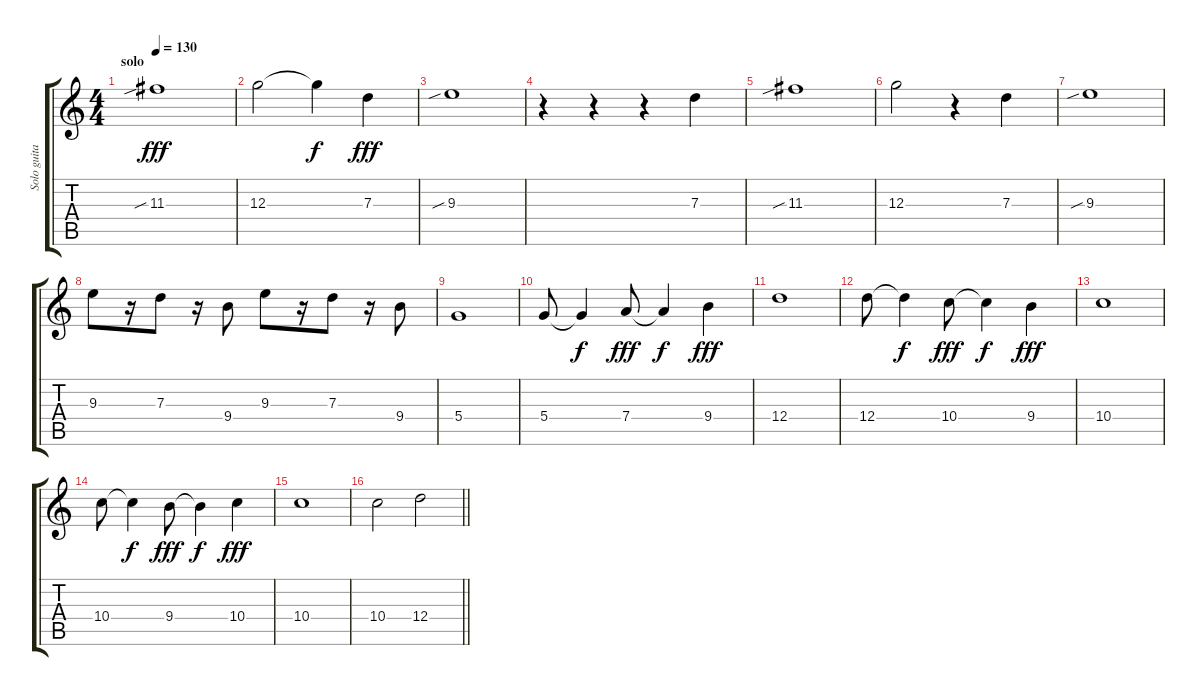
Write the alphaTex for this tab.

\track ("Solo guitar" "Solo guita") {instrument acousticguitarsteel}
\staff {score tabs}
\tuning (E4 B3 G3 D3 A2 E2) {hide}
\ts (4 4)
\section ("" "solo")
\tempo 130
\clef g2
\ks c
11.3{sib}.1{dy fff} |
12.3.2 12.3{t}.4{dy f} 7.3.4{dy fff} |
9.3{sib}.1 |
r.4 r.4 r.4 7.3.4 |
11.3{sib}.1 |
12.3.2 r.4 7.3.4 |
9.3{sib}.1 |
9.3.8 r.16 7.3.8 r.16 9.4.8 9.3.8 r.16 7.3.8 r.16 9.4.8 |
5.4.1 |
5.4.8 5.4{t}.4{dy f} 7.4.8{dy fff} 7.4{t}.4{dy f} 9.4.4{dy fff} |
12.4.1 |
12.4.8 12.4{t}.4{dy f} 10.4.8{dy fff} 10.4{t}.4{dy f} 9.4.4{dy fff} |
10.4.1 |
10.4.8 10.4{t}.4{dy f} 9.4.8{dy fff} 9.4{t}.4{dy f} 10.4.4{dy fff} |
10.4.1 |
\barLineRight lightlight
10.4.2 12.4.2
